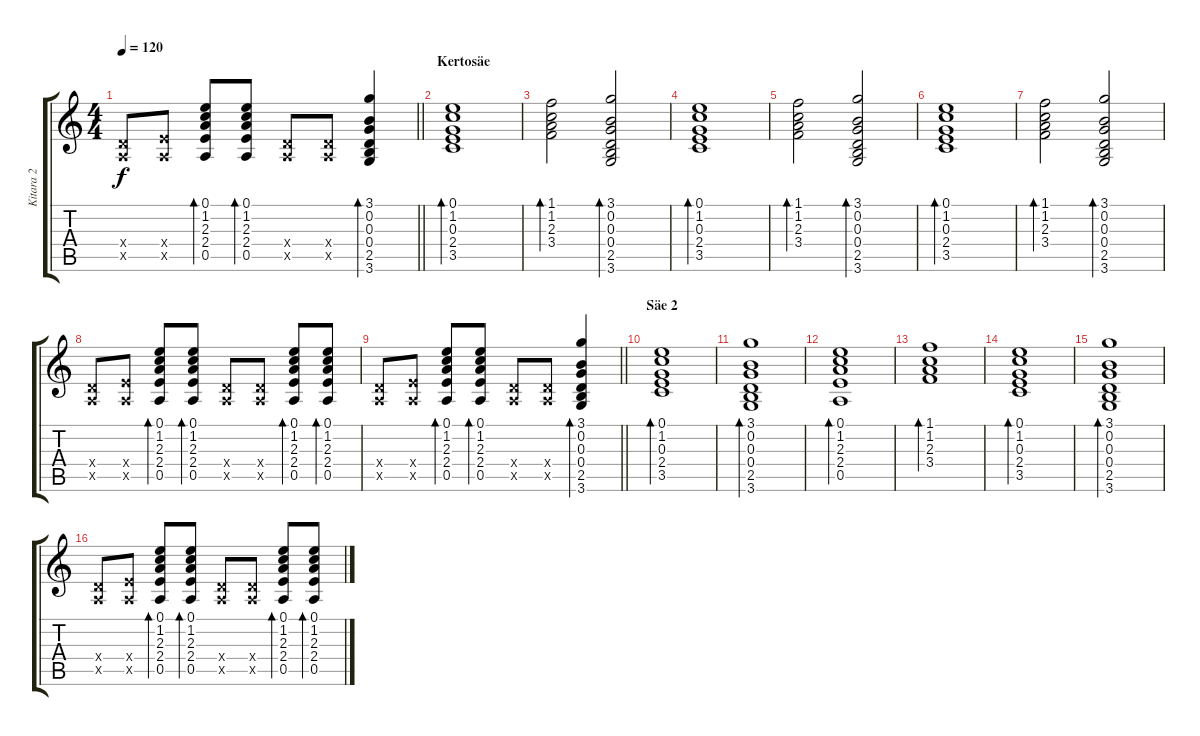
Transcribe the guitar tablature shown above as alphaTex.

\track ("Kitara 2" "Kitara 2") {instrument acousticguitarsteel}
\staff {score tabs}
\tuning (E4 B3 G3 D3 A2 E2) {hide}
\ts (4 4)
\tempo 120
\clef g2
\barLineRight lightlight
\ks c
(0.4{x} 0.5{x}).8{dy f} (2.4{x} 0.5{x}).8 (0.1 1.2 2.3 2.4 0.5).8{bd 60} (0.1 1.2 2.3 2.4 0.5).8{bd 60} (0.4{x} 0.5{x}).8 (0.4{x} 0.5{x}).8 (3.1 0.2 0.3 0.4 2.5 3.6).4{bd 60} |
\section ("" "Kertosäe")
(0.1 1.2 0.3 2.4 3.5).1{bd 60} |
(1.1 1.2 2.3 3.4).2{bd 60} (3.1 0.2 0.3 0.4 2.5 3.6).2{bd 60} |
(0.1 1.2 0.3 2.4 3.5).1{bd 60} |
(1.1 1.2 2.3 3.4).2{bd 60} (3.1 0.2 0.3 0.4 2.5 3.6).2{bd 60} |
(0.1 1.2 0.3 2.4 3.5).1{bd 60} |
(1.1 1.2 2.3 3.4).2{bd 60} (3.1 0.2 0.3 0.4 2.5 3.6).2{bd 60} |
(0.4{x} 0.5{x}).8 (2.4{x} 0.5{x}).8 (0.1 1.2 2.3 2.4 0.5).8{bd 60} (0.1 1.2 2.3 2.4 0.5).8{bd 60} (0.4{x} 0.5{x}).8 (0.4{x} 0.5{x}).8 (0.1 1.2 2.3 2.4 0.5).8{bd 60} (0.1 1.2 2.3 2.4 0.5).8{bd 60} |
\barLineRight lightlight
(0.4{x} 0.5{x}).8 (2.4{x} 0.5{x}).8 (0.1 1.2 2.3 2.4 0.5).8{bd 60} (0.1 1.2 2.3 2.4 0.5).8{bd 60} (0.4{x} 0.5{x}).8 (0.4{x} 0.5{x}).8 (3.1 0.2 0.3 0.4 2.5 3.6).4{bd 60} |
\section ("" "Säe 2")
(0.1 1.2 0.3 2.4 3.5).1{bd 60} |
(3.1 0.2 0.3 0.4 2.5 3.6).1{bd 60} |
(0.1 1.2 2.3 2.4 0.5).1{bd 60} |
(1.1 1.2 2.3 3.4).1{bd 60} |
(0.1 1.2 0.3 2.4 3.5).1{bd 60} |
(3.1 0.2 0.3 0.4 2.5 3.6).1{bd 60} |
(0.4{x} 0.5{x}).8 (2.4{x} 0.5{x}).8 (0.1 1.2 2.3 2.4 0.5).8{bd 60} (0.1 1.2 2.3 2.4 0.5).8{bd 60} (0.4{x} 0.5{x}).8 (0.4{x} 0.5{x}).8 (0.1 1.2 2.3 2.4 0.5).8{bd 60} (0.1 1.2 2.3 2.4 0.5).8{bd 60}
